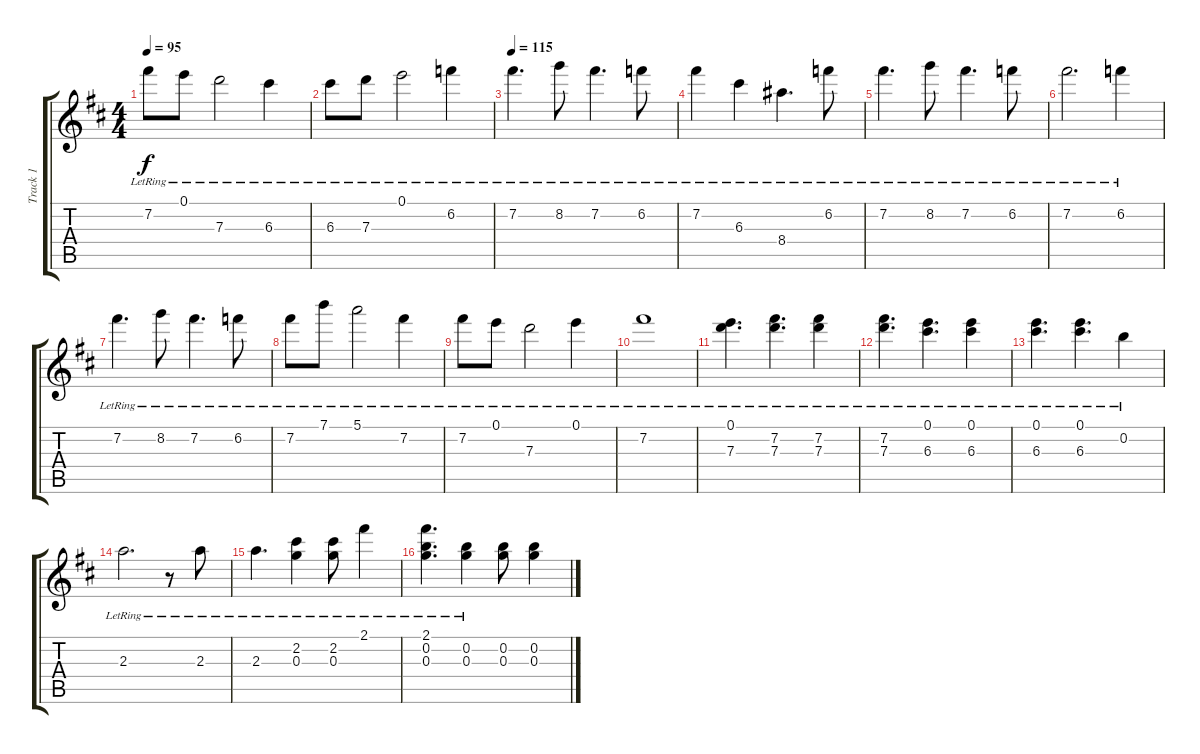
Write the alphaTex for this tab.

\track ("Track 1" "Track 1") {instrument electricguitarjazz}
\staff {score tabs}
\tuning (E5 B4 G4 D4 A3 E3) {hide}
\ts (4 4)
\tempo 95
\clef g2
\ks bminor
7.2{lr}.8{dy f} 0.1{lr}.8 7.3{lr}.2 6.3{lr}.4 |
6.3{lr}.8 7.3{lr}.8 0.1{lr}.2 6.2{lr}.4 |
\tempo 115
7.2{lr}.4{d} 8.2{lr}.8 7.2{lr}.4{d} 6.2{lr}.8 |
7.2{lr}.4 6.3{lr}.4 8.4{lr}.4{d} 6.2{lr}.8 |
7.2{lr}.4{d} 8.2{lr}.8 7.2{lr}.4{d} 6.2{lr}.8 |
7.2{lr}.2{d} 6.2{lr}.4 |
7.2{lr}.4{d} 8.2{lr}.8 7.2{lr}.4{d} 6.2{lr}.8 |
7.2{lr}.8 7.1{lr}.8 5.1{lr}.2 7.2{lr}.4 |
7.2{lr}.8 0.1{lr}.8 7.3{lr}.2 0.1{lr}.4 |
7.2{lr}.1 |
(0.1{lr} 7.3{lr}).4{d} (7.2{lr} 7.3{lr}).4{d} (7.2{lr} 7.3{lr}).4 |
(7.2{lr} 7.3{lr}).4{d} (0.1{lr} 6.3{lr}).4{d} (0.1{lr} 6.3{lr}).4 |
(0.1{lr} 6.3{lr}).4{d} (0.1{lr} 6.3{lr}).4{d} 0.2{lr}.4 |
2.3{lr}.2{d} r.8 2.3{lr}.8 |
2.3{lr}.4{d} (2.2{lr} 0.3{lr}).4 (2.2{lr} 0.3{lr}).8 2.1{lr}.4 |
(2.1{lr} 0.2{lr} 0.3{lr}).4{d} (0.2{lr} 0.3{lr}).4 (0.2 0.3).8 (0.2 0.3).4
